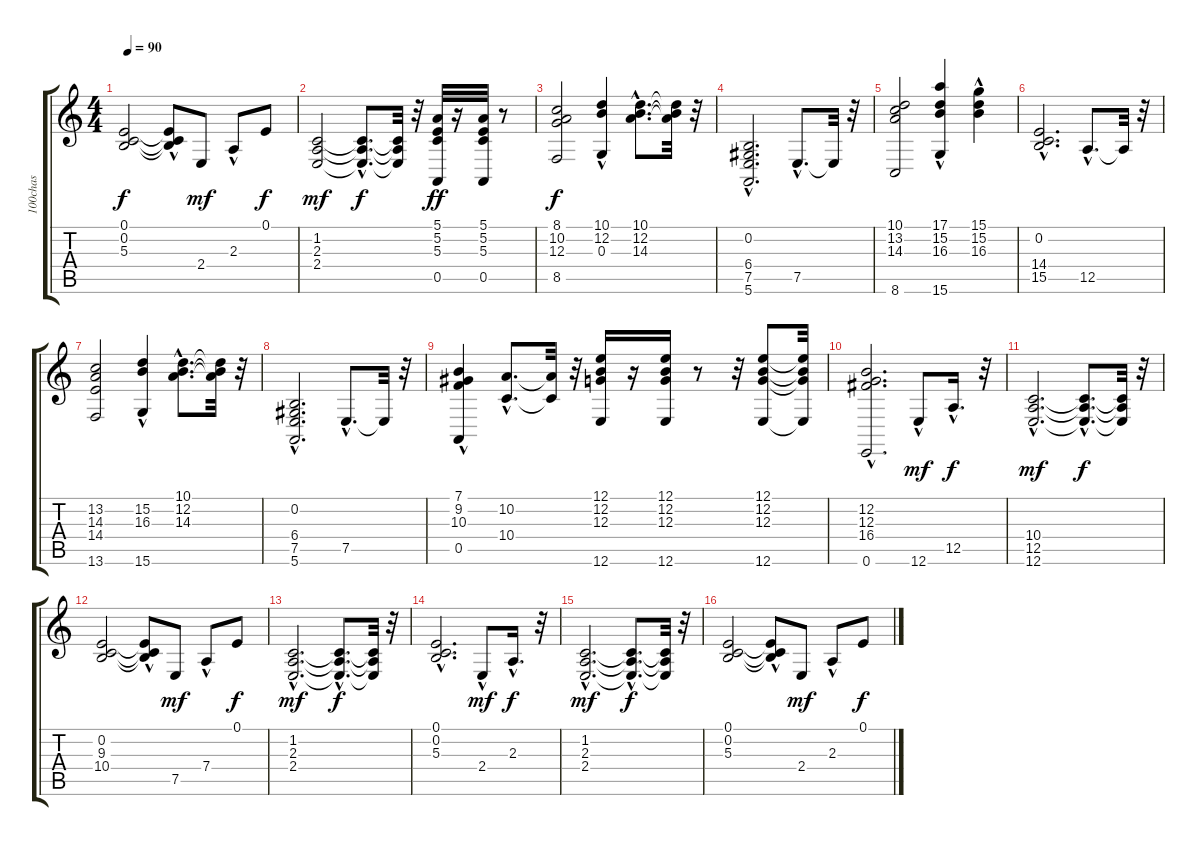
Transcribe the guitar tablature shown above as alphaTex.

\track ("100chas" "100chas") {instrument electricpiano2}
\staff {score tabs}
\tuning (E4 B3 G3 D3 A2 E2) {hide}
\ts (4 4)
\tempo 90
\clef g2
\ks c
(0.1 0.2 5.3).2{dy f} (0.1{hac t} 0.2{t} 5.3{t}).8 2.4.8{dy mf} 2.3{hac}.8 0.1.8{dy f} |
(1.2 2.3 2.4).2{dy mf} (1.2{hac t} 2.3{hac t} 2.4{hac t}).8{d dy f} (1.2{t} 2.3{t} 2.4{t}).32 r.32 (5.1 5.2 5.3 0.5).32{dy ff} r.16 (5.1 5.2 5.3 0.5).32 r.8 |
(8.1 10.2 12.3 8.5).2{dy f} (10.1{hac} 12.2{hac} 0.3{hac}).4 (10.1{hac} 12.2{hac} 14.3{hac}).8{d} (10.1{t} 12.2{t} 14.3{t}).32 r.32 |
(0.2 6.4{hac} 7.5{hac} 5.6{hac}).2{d} 7.5{hac}.8{d} 7.5{t}.32 r.32 |
(10.1 13.2 14.3 8.6).2 (17.1{hac} 15.2{hac} 16.3{hac} 15.6{hac}).4 (15.1{hac} 15.2{hac} 16.3).4 |
(0.2 14.4{hac} 15.5).2{d} 12.5{hac}.8{d} 12.5{t}.32 r.32 |
(13.2 14.3 14.4 13.6).2 (15.2{hac} 16.3{hac} 15.6{hac}).4 (10.1{hac} 12.2{hac} 14.3{hac}).8{d} (10.1{t} 12.2{t} 14.3{t}).32 r.32 |
(0.2 6.4 7.5{hac} 5.6{hac}).2{d} 7.5{hac}.8{d} 7.5{t}.32 r.32 |
(7.1 9.2 10.3{hac} 0.5{hac}).4 (10.2{hac} 10.4{hac}).8{d} (10.2{t} 10.4{t}).32 r.32 (12.1 12.2 12.3 12.6).16 r.16 (12.1 12.2 12.3 12.6).16 r.8 r.32 (12.1 12.2 12.3 12.6).8 (12.1{t} 12.2{t} 12.3{t} 12.6{t}).32 |
(12.2 12.3 16.4 0.6{hac}).2{d} 12.6{hac}.8{dy mf} 12.5{hac}.16{d dy f} r.32 |
(10.4{hac} 12.5{hac} 12.6{hac}).2{d dy mf} (10.4{hac t} 12.5{hac t} 12.6{hac t}).8{d dy f} (10.4{t} 12.5{t} 12.6{t}).32 r.32 |
(0.2 9.3 10.4).2 (0.2{t} 9.3{hac t} 10.4{t}).8 7.5.8{dy mf} 7.4{hac}.8 0.1.8{dy f} |
(1.2{hac} 2.3{hac} 2.4{hac}).2{d dy mf} (1.2{hac t} 2.3{hac t} 2.4{hac t}).8{d dy f} (1.2{t} 2.3{t} 2.4{t}).32 r.32 |
(0.1{hac} 0.2{hac} 5.3{hac}).2{d} 2.4{hac}.8{dy mf} 2.3{hac}.16{d dy f} r.32 |
(1.2{hac} 2.3{hac} 2.4{hac}).2{d dy mf} (1.2{hac t} 2.3{hac t} 2.4{hac t}).8{d dy f} (1.2{t} 2.3{t} 2.4{t}).32 r.32 |
(0.1 0.2 5.3).2 (0.1{hac t} 0.2{t} 5.3{t}).8 2.4.8{dy mf} 2.3{hac}.8 0.1.8{dy f}
